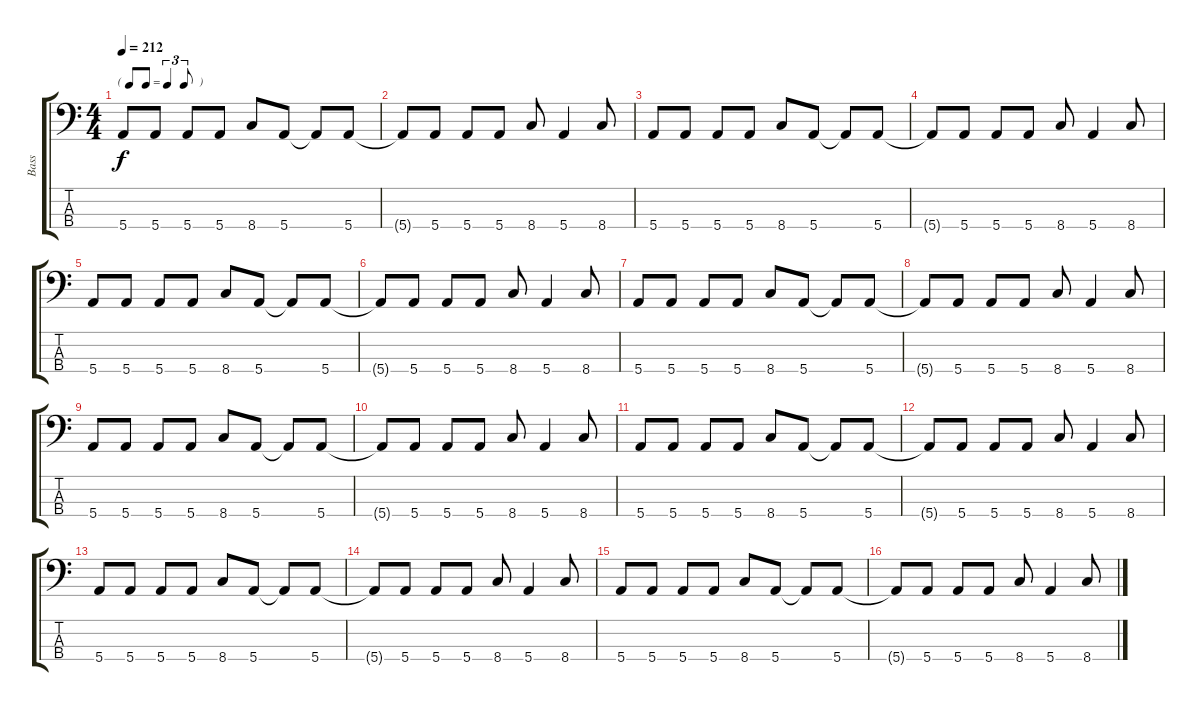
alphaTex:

\track ("Bass" "Bass") {instrument electricbassfinger}
\staff {score tabs}
\tuning (G2 D2 A1 E1) {hide}
\ts (4 4)
\tf triplet8th
\tempo 212
\clef f4
\ks c
5.4.8{dy f} 5.4.8 5.4.8 5.4.8 8.4.8 5.4.8 5.4{t}.8 5.4.8 |
5.4{t}.8 5.4.8 5.4.8 5.4.8 8.4.8 5.4.4 8.4.8 |
5.4.8 5.4.8 5.4.8 5.4.8 8.4.8 5.4.8 5.4{t}.8 5.4.8 |
5.4{t}.8 5.4.8 5.4.8 5.4.8 8.4.8 5.4.4 8.4.8 |
5.4.8 5.4.8 5.4.8 5.4.8 8.4.8 5.4.8 5.4{t}.8 5.4.8 |
5.4{t}.8 5.4.8 5.4.8 5.4.8 8.4.8 5.4.4 8.4.8 |
5.4.8 5.4.8 5.4.8 5.4.8 8.4.8 5.4.8 5.4{t}.8 5.4.8 |
5.4{t}.8 5.4.8 5.4.8 5.4.8 8.4.8 5.4.4 8.4.8 |
5.4.8 5.4.8 5.4.8 5.4.8 8.4.8 5.4.8 5.4{t}.8 5.4.8 |
5.4{t}.8 5.4.8 5.4.8 5.4.8 8.4.8 5.4.4 8.4.8 |
5.4.8 5.4.8 5.4.8 5.4.8 8.4.8 5.4.8 5.4{t}.8 5.4.8 |
5.4{t}.8 5.4.8 5.4.8 5.4.8 8.4.8 5.4.4 8.4.8 |
5.4.8 5.4.8 5.4.8 5.4.8 8.4.8 5.4.8 5.4{t}.8 5.4.8 |
5.4{t}.8 5.4.8 5.4.8 5.4.8 8.4.8 5.4.4 8.4.8 |
5.4.8 5.4.8 5.4.8 5.4.8 8.4.8 5.4.8 5.4{t}.8 5.4.8 |
5.4{t}.8 5.4.8 5.4.8 5.4.8 8.4.8 5.4.4 8.4.8
